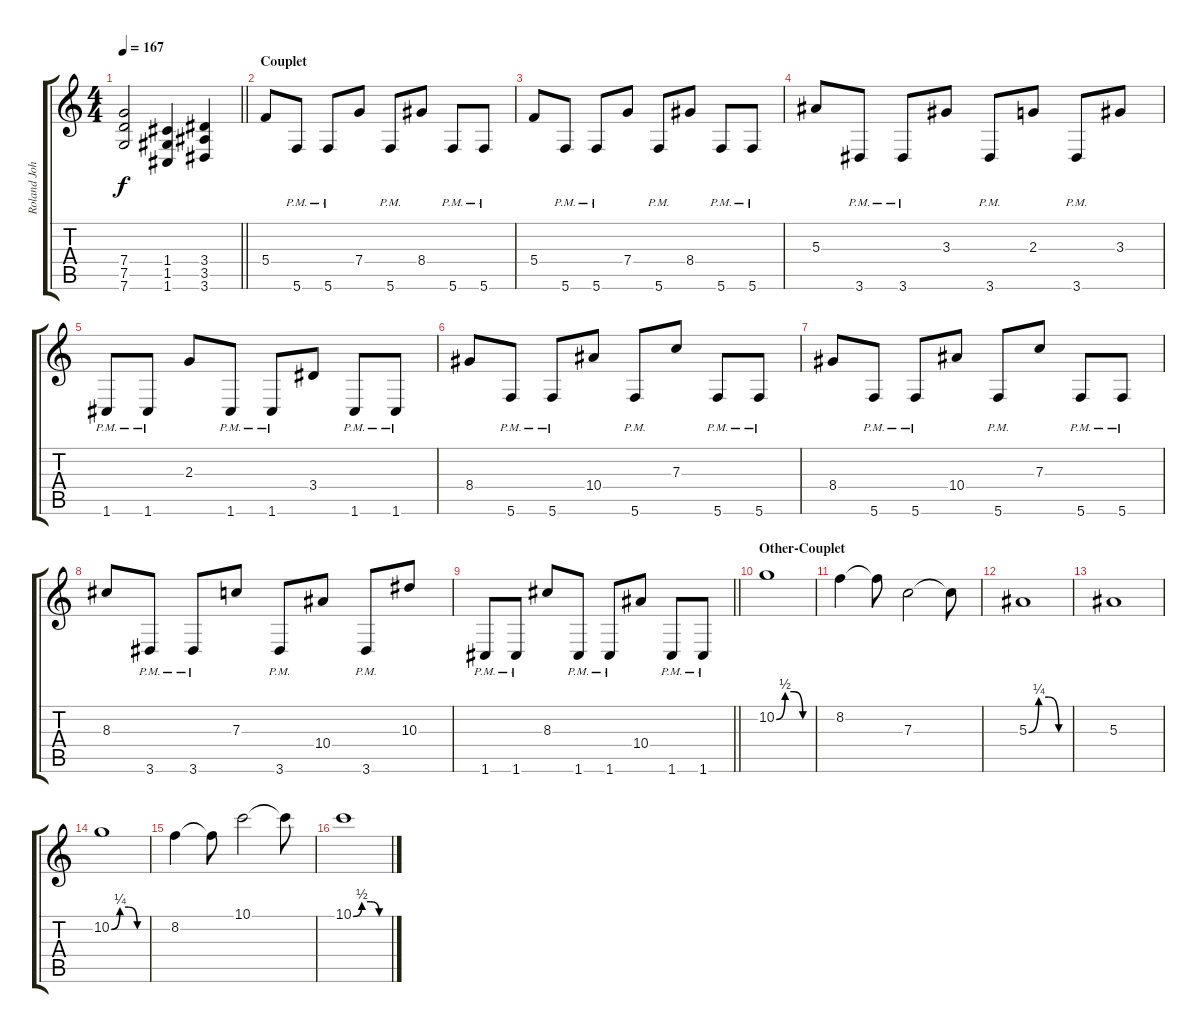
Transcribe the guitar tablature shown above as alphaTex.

\track ("Roland Johansson" "Roland Joh") {instrument distortionguitar}
\staff {score tabs}
\tuning (D4 A3 F3 C3 G2 C2) {hide}
\ts (4 4)
\tempo 167
\clef g2
\barLineRight lightlight
\ks c
(7.4 7.5 7.6).2{dy f} (1.4 1.5 1.6).4 (3.4 3.5 3.6).4 |
\section ("" "Couplet")
5.4.8 5.6{pm}.8 5.6{pm}.8 7.4.8 5.6{pm}.8 8.4.8 5.6{pm}.8 5.6{pm}.8 |
5.4.8 5.6{pm}.8 5.6{pm}.8 7.4.8 5.6{pm}.8 8.4.8 5.6{pm}.8 5.6{pm}.8 |
5.3.8 3.6{pm}.8 3.6{pm}.8 3.3.8 3.6{pm}.8 2.3.8 3.6{pm}.8 3.3.8 |
1.6{pm}.8 1.6{pm}.8 2.3.8 1.6{pm}.8 1.6{pm}.8 3.4.8 1.6{pm}.8 1.6{pm}.8 |
8.4.8 5.6{pm}.8 5.6{pm}.8 10.4.8 5.6{pm}.8 7.3.8 5.6{pm}.8 5.6{pm}.8 |
8.4.8 5.6{pm}.8 5.6{pm}.8 10.4.8 5.6{pm}.8 7.3.8 5.6{pm}.8 5.6{pm}.8 |
8.3.8 3.6{pm}.8 3.6{pm}.8 7.3.8 3.6{pm}.8 10.4.8 3.6{pm}.8 10.3.8 |
\barLineRight lightlight
1.6{pm}.8 1.6{pm}.8 8.3.8 1.6{pm}.8 1.6{pm}.8 10.4.8 1.6{pm}.8 1.6{pm}.8 |
\section ("" "Other-Couplet")
10.2{be (custom 0 0 15 2 30 2 45 0 60 0)}.1 |
8.2.4 8.2{t}.8 7.3.2 7.3{t}.8 |
5.3{be (custom 0 0 15 1 30 1 45 0 60 0)}.1 |
5.3.1 |
10.2{be (custom 0 0 15 1 30 1 45 0 60 0)}.1 |
8.2.4 8.2{t}.8 10.1.2 10.1{t}.8 |
10.1{be (custom 0 0 15 2 30 2 45 0 60 0)}.1
